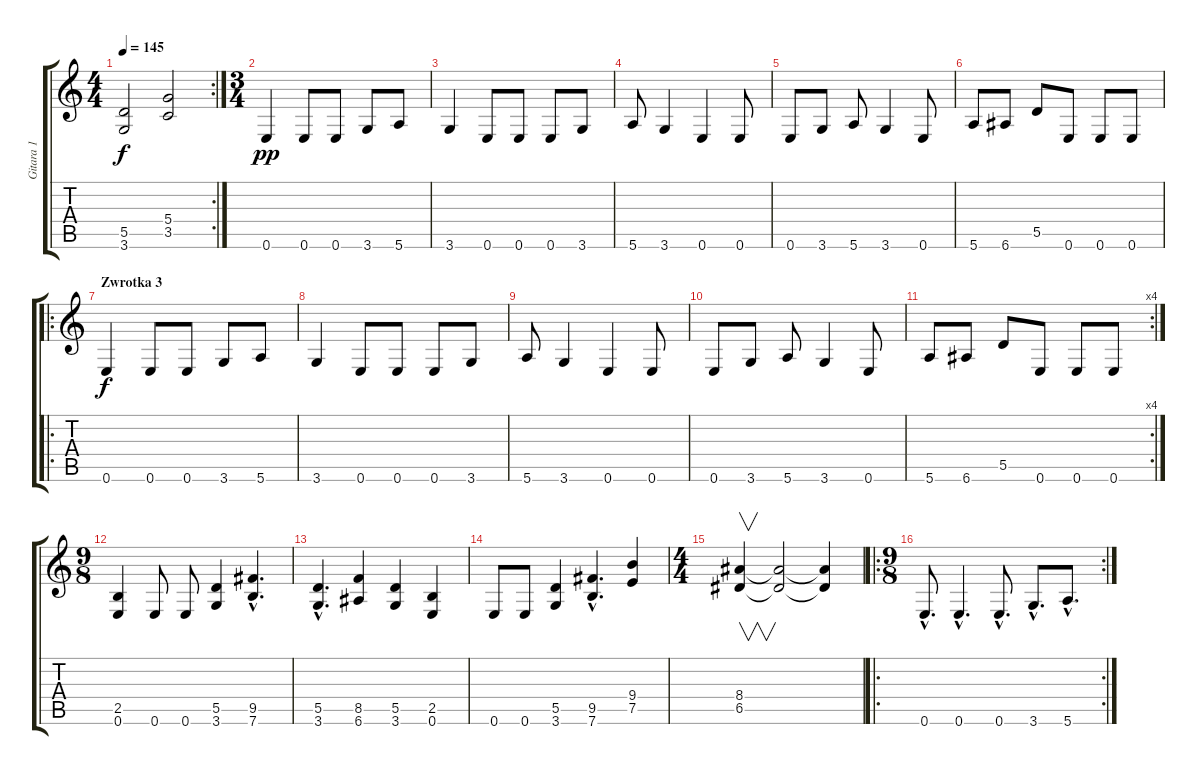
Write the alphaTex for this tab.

\track ("Gitara 1" "Gitara 1") {instrument overdrivenguitar}
\staff {score tabs}
\tuning (E4 B3 G3 D3 A2 E2) {hide}
\rc 2
\ts (4 4)
\tempo 145
\clef g2
\ks c
(5.5 3.6).2{dy f} (5.4 3.5).2 |
\ts (3 4)
0.6.4{dy pp} 0.6.8 0.6.8 3.6.8 5.6.8 |
3.6.4 0.6.8 0.6.8 0.6.8 3.6.8 |
5.6.8 3.6.4 0.6.4 0.6.8 |
0.6.8 3.6.8 5.6.8 3.6.4 0.6.8 |
5.6.8 6.6.8 5.5.8 0.6.8 0.6.8 0.6.8 |
\ro
\section ("" "Zwrotka 3")
0.6.4{dy f} 0.6.8 0.6.8 3.6.8 5.6.8 |
3.6.4 0.6.8 0.6.8 0.6.8 3.6.8 |
5.6.8 3.6.4 0.6.4 0.6.8 |
0.6.8 3.6.8 5.6.8 3.6.4 0.6.8 |
\rc 4
5.6.8 6.6.8 5.5.8 0.6.8 0.6.8 0.6.8 |
\ts (9 8)
(2.5 0.6).4 0.6.8 0.6.8 (5.5 3.6).4 (9.5{hac} 7.6{hac}).4{d} |
(5.5{hac} 3.6{hac}).4{d} (8.5 6.6).4 (5.5 3.6).4 (2.5 0.6).4 |
0.6.8 0.6.8 (5.5 3.6).4 (9.5{hac} 7.6{hac}).4{d} (9.4 7.5).4 |
\ts (4 4)
(8.4 6.5).4{v} (8.4{t} 6.5{t}).2 (8.4{t} 6.5{t}).4 |
\ro
\rc 2
\ts (9 8)
0.6{hac}.8{d} 0.6{hac}.4{d} 0.6{hac}.8{d} 3.6{hac}.8{d} 5.6{hac}.8{d}
